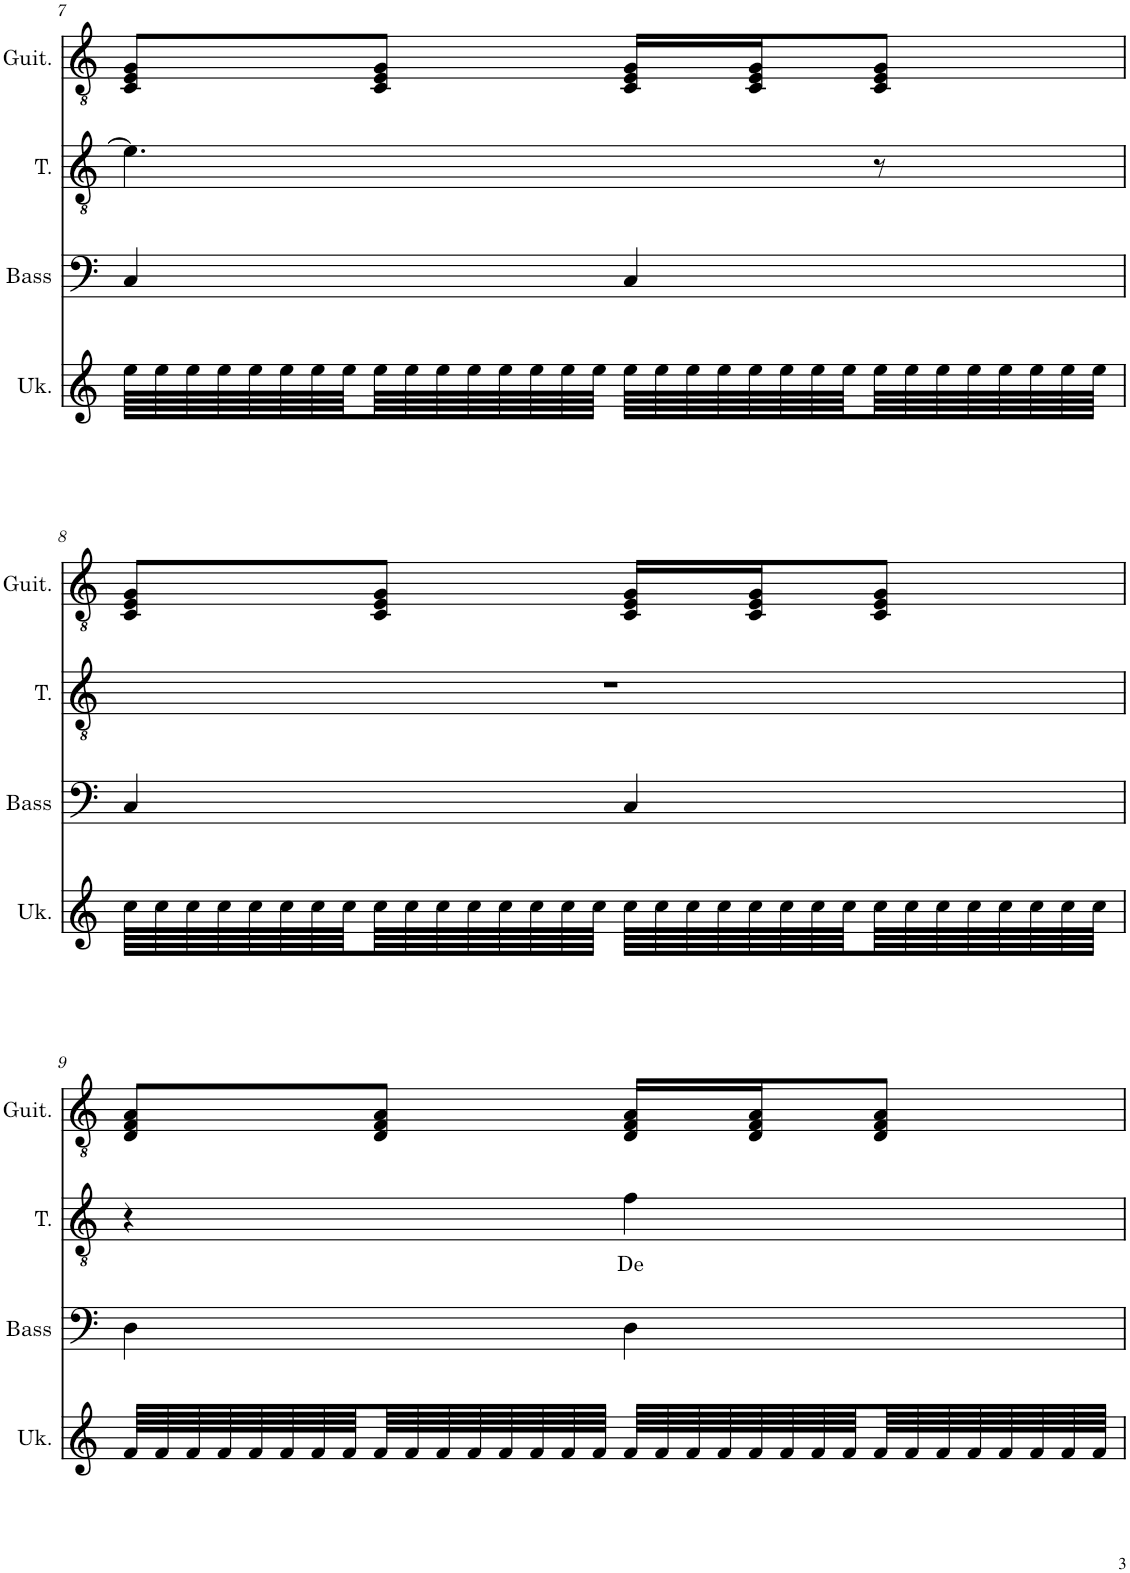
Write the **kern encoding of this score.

**kern	**kern	**kern	**text	**kern
*part4	*part3	*part2	*part2	*part1
*staff4	*staff3	*staff2	*staff2	*staff1
*I"Ukulele	*I"Acoustic Bass	*I"Tenor	*	*I"Acoustic Guitar
*I'Uk.	*I'Bass	*I'T.	*	*I'Guit.
!!LO:PB:g=z
*clefG2	*clefF4	*clefGv2	*	*clefGv2
*	*Trd7c12	*	*	*
*k[]	*k[]	*k[]	*	*k[]
*M2/4	*M2/4	*M2/4	*	*M2/4
=7	=7	=7	=7	=7
64ee\LLLL	4C/	4.e\]	.	8C/ 8E/ 8G/L
64ee\	.	.	.	.
64ee\	.	.	.	.
64ee\	.	.	.	.
64ee\	.	.	.	.
64ee\	.	.	.	.
64ee\	.	.	.	.
64ee\	.	.	.	.
64ee\	.	.	.	8C/ 8E/ 8G/J
64ee\	.	.	.	.
64ee\	.	.	.	.
64ee\	.	.	.	.
64ee\	.	.	.	.
64ee\	.	.	.	.
64ee\	.	.	.	.
64ee\JJJJ	.	.	.	.
64ee\LLLL	4C/	.	.	16C/ 16E/ 16G/LL
64ee\	.	.	.	.
64ee\	.	.	.	.
64ee\	.	.	.	.
64ee\	.	.	.	16C/ 16E/ 16G/J
64ee\	.	.	.	.
64ee\	.	.	.	.
64ee\	.	.	.	.
64ee\	.	8r	.	8C/ 8E/ 8G/J
64ee\	.	.	.	.
64ee\	.	.	.	.
64ee\	.	.	.	.
64ee\	.	.	.	.
64ee\	.	.	.	.
64ee\	.	.	.	.
64ee\JJJJ	.	.	.	.
!!LO:LB:g=z
=8	=8	=8	=8	=8
64cc\LLLL	4C/	2r	.	8C/ 8E/ 8G/L
64cc\	.	.	.	.
64cc\	.	.	.	.
64cc\	.	.	.	.
64cc\	.	.	.	.
64cc\	.	.	.	.
64cc\	.	.	.	.
64cc\	.	.	.	.
64cc\	.	.	.	8C/ 8E/ 8G/J
64cc\	.	.	.	.
64cc\	.	.	.	.
64cc\	.	.	.	.
64cc\	.	.	.	.
64cc\	.	.	.	.
64cc\	.	.	.	.
64cc\JJJJ	.	.	.	.
64cc\LLLL	4C/	.	.	16C/ 16E/ 16G/LL
64cc\	.	.	.	.
64cc\	.	.	.	.
64cc\	.	.	.	.
64cc\	.	.	.	16C/ 16E/ 16G/J
64cc\	.	.	.	.
64cc\	.	.	.	.
64cc\	.	.	.	.
64cc\	.	.	.	8C/ 8E/ 8G/J
64cc\	.	.	.	.
64cc\	.	.	.	.
64cc\	.	.	.	.
64cc\	.	.	.	.
64cc\	.	.	.	.
64cc\	.	.	.	.
64cc\JJJJ	.	.	.	.
!!LO:LB:g=z
=9	=9	=9	=9	=9
64f/LLLL	4D\	4r	.	8D/ 8F/ 8A/L
64f/	.	.	.	.
64f/	.	.	.	.
64f/	.	.	.	.
64f/	.	.	.	.
64f/	.	.	.	.
64f/	.	.	.	.
64f/	.	.	.	.
64f/	.	.	.	8D/ 8F/ 8A/J
64f/	.	.	.	.
64f/	.	.	.	.
64f/	.	.	.	.
64f/	.	.	.	.
64f/	.	.	.	.
64f/	.	.	.	.
64f/JJJJ	.	.	.	.
!	!	!	!LO:LY:b	!
64f/LLLL	4D\	4f\	De	16D/ 16F/ 16A/LL
64f/	.	.	.	.
64f/	.	.	.	.
64f/	.	.	.	.
64f/	.	.	.	16D/ 16F/ 16A/J
64f/	.	.	.	.
64f/	.	.	.	.
64f/	.	.	.	.
64f/	.	.	.	8D/ 8F/ 8A/J
64f/	.	.	.	.
64f/	.	.	.	.
64f/	.	.	.	.
64f/	.	.	.	.
64f/	.	.	.	.
64f/	.	.	.	.
64f/JJJJ	.	.	.	.
=	=	=	=	=
*-	*-	*-	*-	*-
